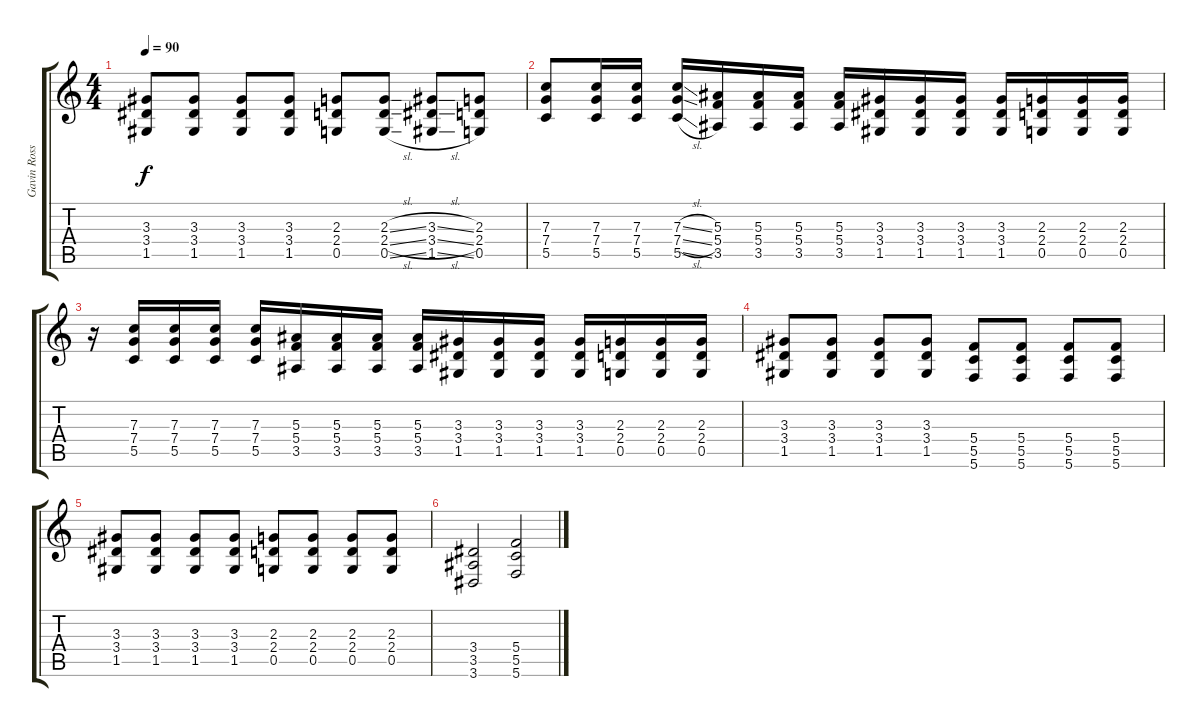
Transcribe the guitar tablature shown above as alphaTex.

\track ("Gavin Rossdale" "Gavin Ross") {instrument overdrivenguitar}
\staff {score tabs}
\tuning (D4 A3 F3 C3 G2 C2) {hide}
\ts (4 4)
\tempo 90
\clef g2
\ks c
(3.3 3.4 1.5).8{dy f} (3.3 3.4 1.5).8 (3.3 3.4 1.5).8 (3.3 3.4 1.5).8 (2.3 2.4 0.5).8 (2.3{sl} 2.4{sl} 0.5{sl}).8 (3.3{sl} 3.4{sl} 1.5{sl}).8 (2.3 2.4 0.5).8 |
(7.3 7.4 5.5).8 (7.3 7.4 5.5).16 (7.3 7.4 5.5).16 (7.3{sl} 7.4{sl} 5.5{sl}).16 (5.3 5.4 3.5).16 (5.3 5.4 3.5).16 (5.3 5.4 3.5).16 (5.3 5.4 3.5).16 (3.3 3.4 1.5).16 (3.3 3.4 1.5).16 (3.3 3.4 1.5).16 (3.3 3.4 1.5).16 (2.3 2.4 0.5).16 (2.3 2.4 0.5).16 (2.3 2.4 0.5).16 |
r.16 (7.3 7.4 5.5).16 (7.3 7.4 5.5).16 (7.3 7.4 5.5).16 (7.3 7.4 5.5).16 (5.3 5.4 3.5).16 (5.3 5.4 3.5).16 (5.3 5.4 3.5).16 (5.3 5.4 3.5).16 (3.3 3.4 1.5).16 (3.3 3.4 1.5).16 (3.3 3.4 1.5).16 (3.3 3.4 1.5).16 (2.3 2.4 0.5).16 (2.3 2.4 0.5).16 (2.3 2.4 0.5).16 |
(3.3 3.4 1.5).8 (3.3 3.4 1.5).8 (3.3 3.4 1.5).8 (3.3 3.4 1.5).8 (5.4 5.5 5.6).8 (5.4 5.5 5.6).8 (5.4 5.5 5.6).8 (5.4 5.5 5.6).8 |
(3.3 3.4 1.5).8 (3.3 3.4 1.5).8 (3.3 3.4 1.5).8 (3.3 3.4 1.5).8 (2.3 2.4 0.5).8 (2.3 2.4 0.5).8 (2.3 2.4 0.5).8 (2.3 2.4 0.5).8 |
(3.4 3.5 3.6).2 (5.4 5.5 5.6).2
